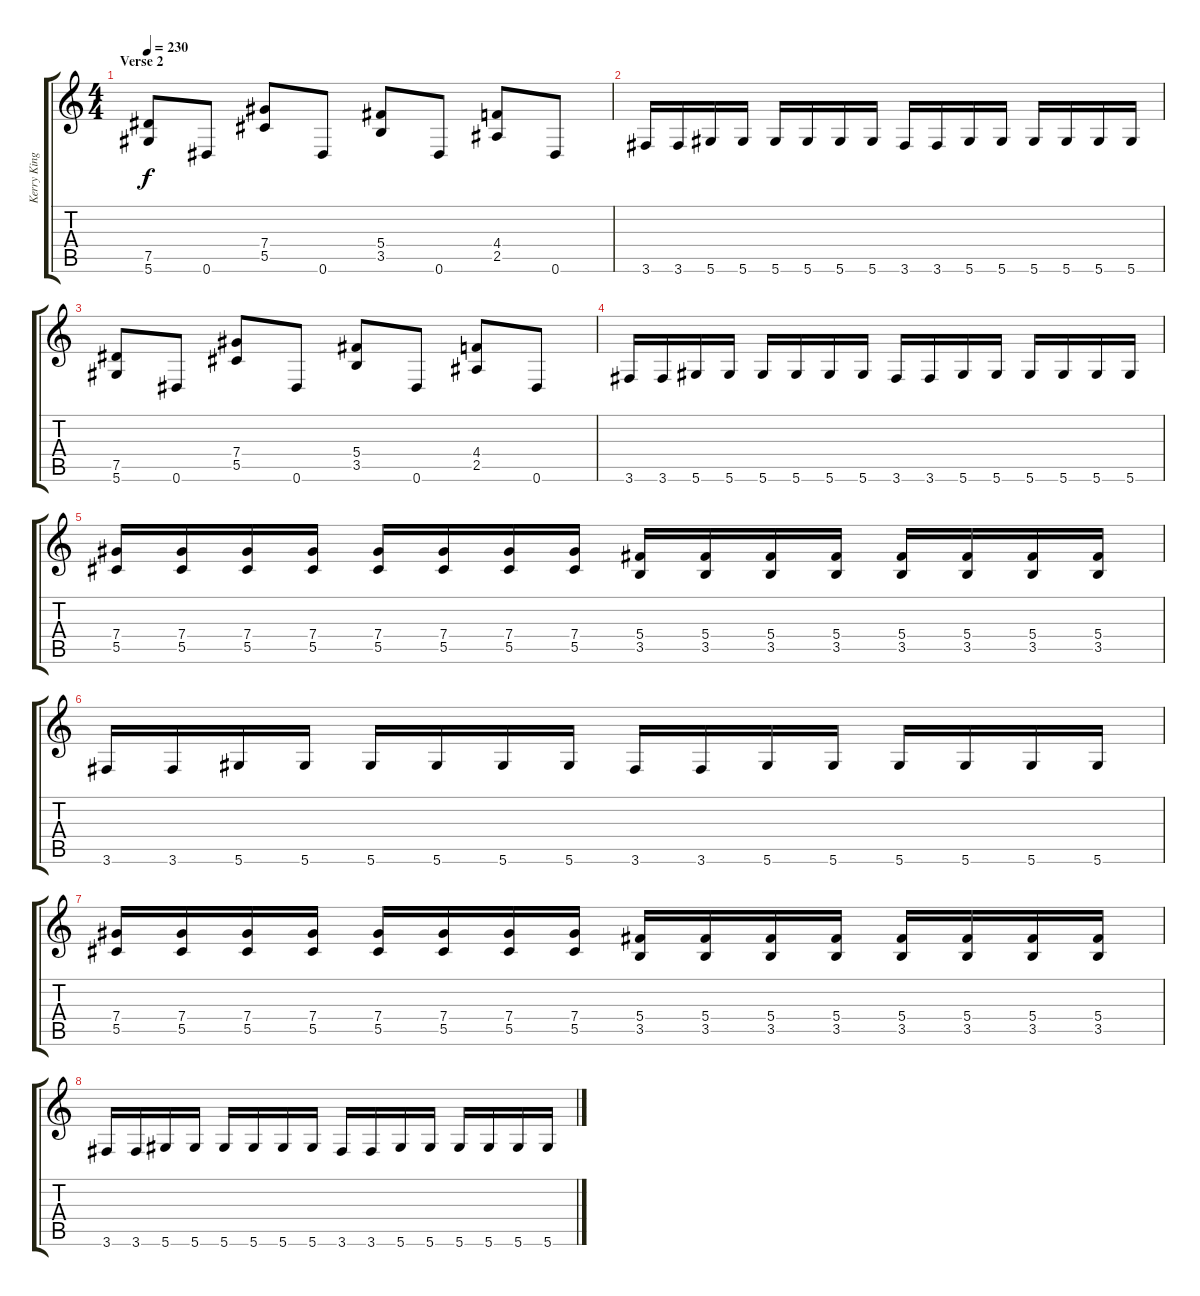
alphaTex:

\track ("Kerry King" "Kerry King") {instrument distortionguitar}
\staff {score tabs}
\tuning (Eb4 Bb3 Gb3 Db3 Ab2 Eb2) {hide}
\ts (4 4)
\section ("" "Verse 2")
\tempo 230
\clef g2
\ks c
(7.5 5.6).8{dy f} 0.6.8 (7.4 5.5).8 0.6.8 (5.4 3.5).8 0.6.8 (4.4 2.5).8 0.6.8 |
3.6.16 3.6.16 5.6.16 5.6.16 5.6.16 5.6.16 5.6.16 5.6.16 3.6.16 3.6.16 5.6.16 5.6.16 5.6.16 5.6.16 5.6.16 5.6.16 |
(7.5 5.6).8 0.6.8 (7.4 5.5).8 0.6.8 (5.4 3.5).8 0.6.8 (4.4 2.5).8 0.6.8 |
3.6.16 3.6.16 5.6.16 5.6.16 5.6.16 5.6.16 5.6.16 5.6.16 3.6.16 3.6.16 5.6.16 5.6.16 5.6.16 5.6.16 5.6.16 5.6.16 |
(7.4 5.5).16 (7.4 5.5).16 (7.4 5.5).16 (7.4 5.5).16 (7.4 5.5).16 (7.4 5.5).16 (7.4 5.5).16 (7.4 5.5).16 (5.4 3.5).16 (5.4 3.5).16 (5.4 3.5).16 (5.4 3.5).16 (5.4 3.5).16 (5.4 3.5).16 (5.4 3.5).16 (5.4 3.5).16 |
3.6.16 3.6.16 5.6.16 5.6.16 5.6.16 5.6.16 5.6.16 5.6.16 3.6.16 3.6.16 5.6.16 5.6.16 5.6.16 5.6.16 5.6.16 5.6.16 |
(7.4 5.5).16 (7.4 5.5).16 (7.4 5.5).16 (7.4 5.5).16 (7.4 5.5).16 (7.4 5.5).16 (7.4 5.5).16 (7.4 5.5).16 (5.4 3.5).16 (5.4 3.5).16 (5.4 3.5).16 (5.4 3.5).16 (5.4 3.5).16 (5.4 3.5).16 (5.4 3.5).16 (5.4 3.5).16 |
3.6.16 3.6.16 5.6.16 5.6.16 5.6.16 5.6.16 5.6.16 5.6.16 3.6.16 3.6.16 5.6.16 5.6.16 5.6.16 5.6.16 5.6.16 5.6.16
